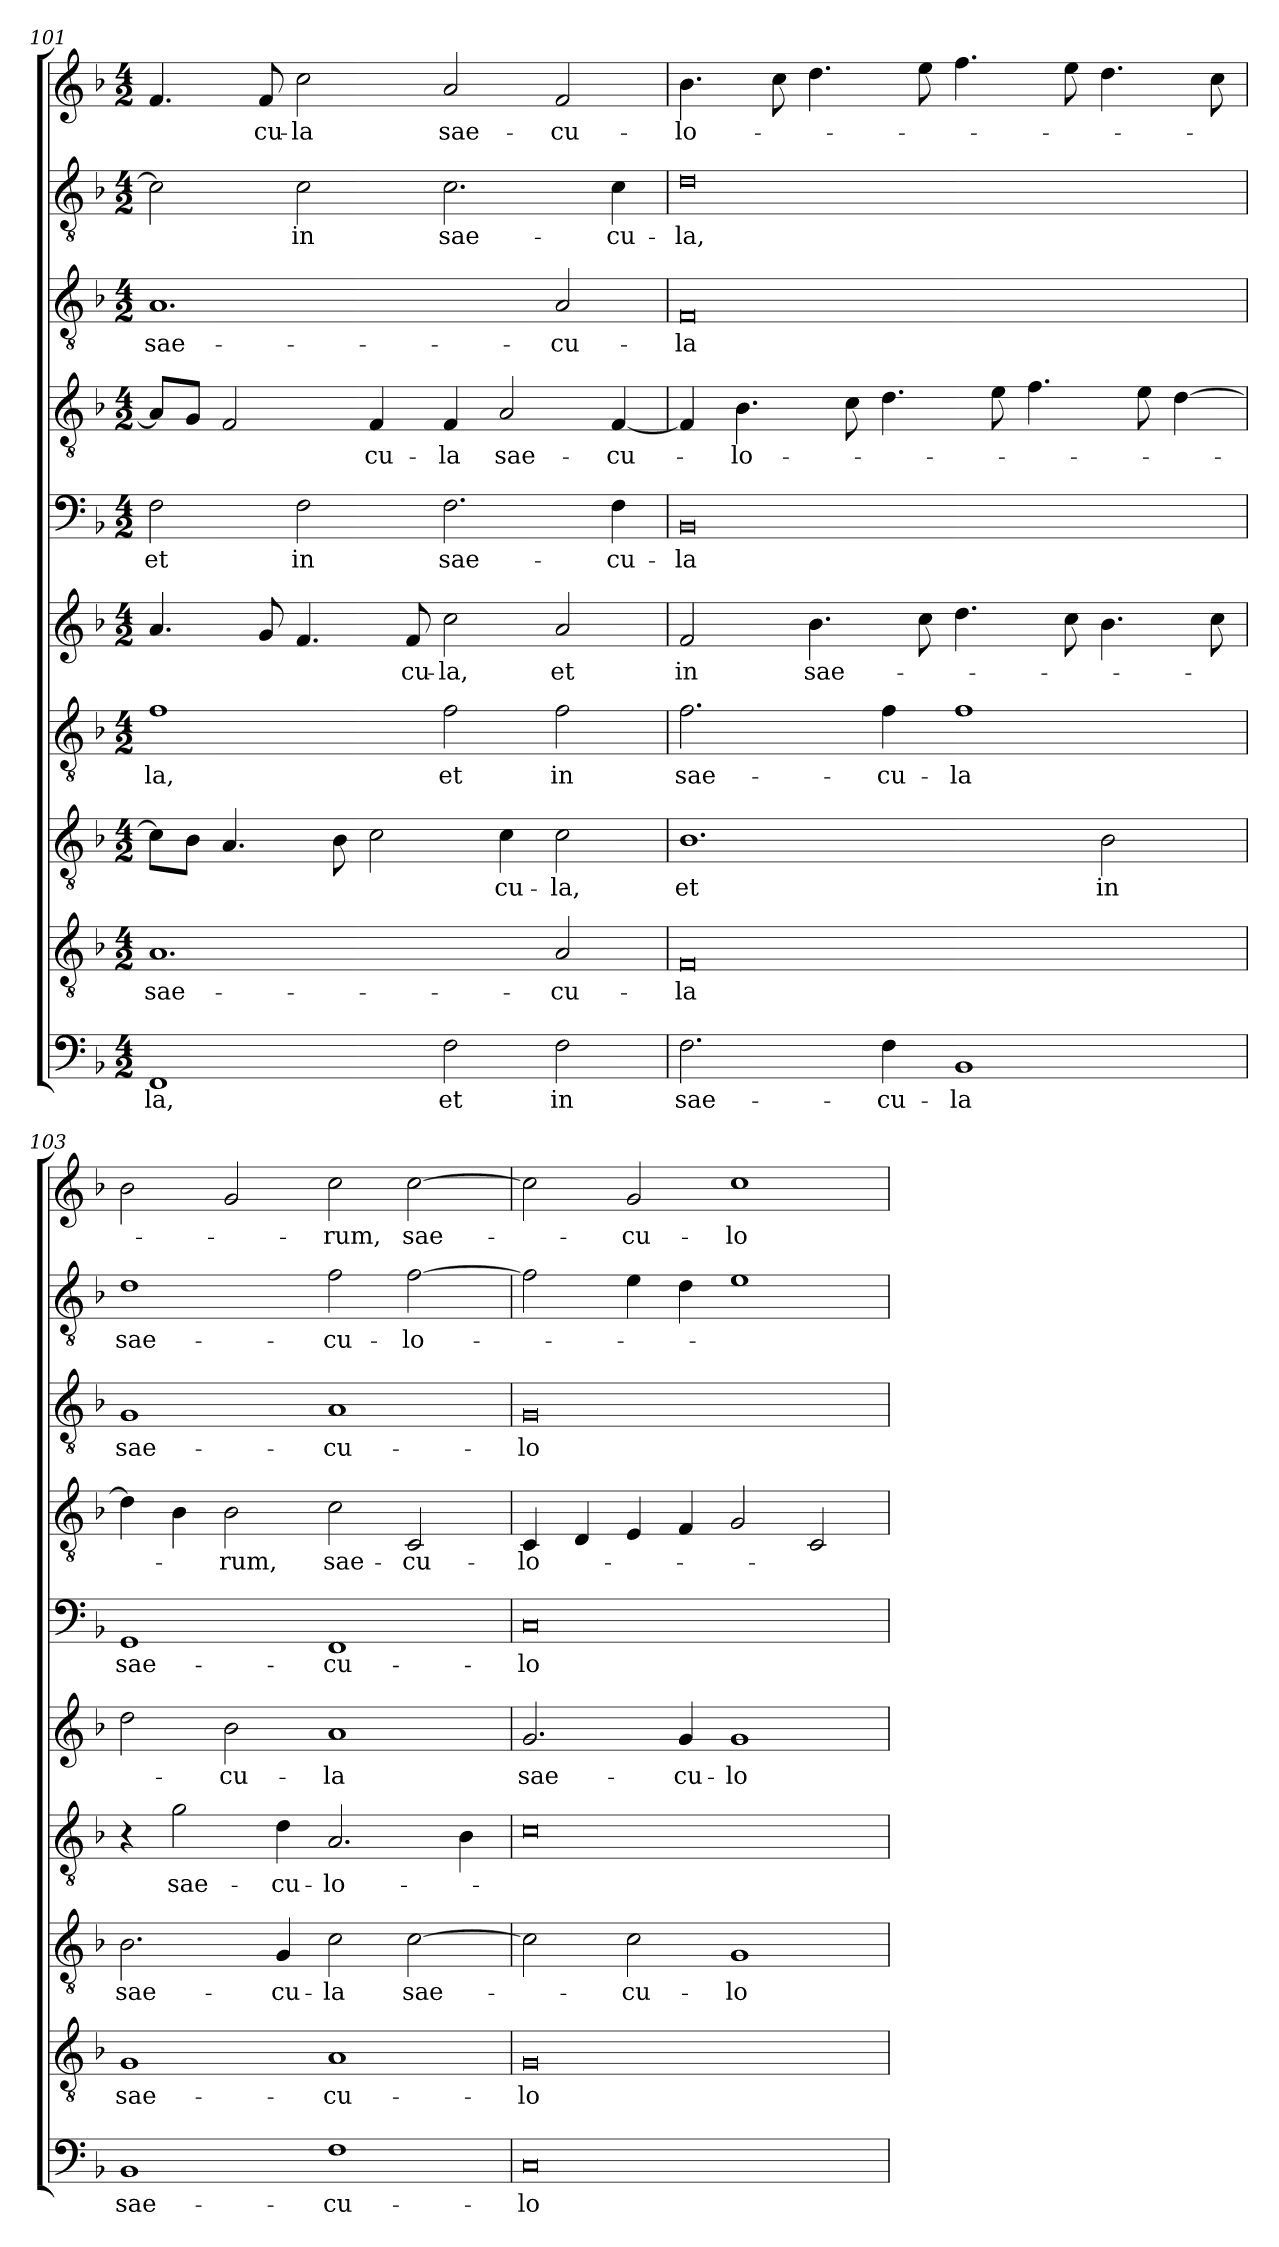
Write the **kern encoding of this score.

**kern	**text	**kern	**text	**kern	**text	**kern	**text	**kern	**text	**kern	**text	**kern	**text	**kern	**text	**kern	**text	**kern	**text
*part10	*part10	*part9	*part9	*part8	*part8	*part7	*part7	*part6	*part6	*part5	*part5	*part4	*part4	*part3	*part3	*part2	*part2	*part1	*part1
*staff10	*staff10	*staff9	*staff9	*staff8	*staff8	*staff7	*staff7	*staff6	*staff6	*staff5	*staff5	*staff4	*staff4	*staff3	*staff3	*staff2	*staff2	*staff1	*staff1
*clefF4	*	*clefGv2	*	*clefGv2	*	*clefGv2	*	*clefG2	*	*clefF4	*	*clefGv2	*	*clefGv2	*	*clefGv2	*	*clefG2	*
*k[b-]	*	*k[b-]	*	*k[b-]	*	*k[b-]	*	*k[b-]	*	*k[b-]	*	*k[b-]	*	*k[b-]	*	*k[b-]	*	*k[b-]	*
*F:	*	*F:	*	*F:	*	*F:	*	*F:	*	*F:	*	*F:	*	*F:	*	*F:	*	*F:	*
*M4/2	*	*M4/2	*	*M4/2	*	*M4/2	*	*M4/2	*	*M4/2	*	*M4/2	*	*M4/2	*	*M4/2	*	*M4/2	*
=101	=101	=101	=101	=101	=101	=101	=101	=101	=101	=101	=101	=101	=101	=101	=101	=101	=101	=101	=101
!	!LO:LY:b	!	!LO:LY:b	!	!	!	!LO:LY:b	!	!	!	!LO:LY:b	!	!	!	!LO:LY:b	!	!	!	!
1FF	-la,	1.A	sae-	8c\L]	.	1f	-la,	4.a/	.	2F\	et	8A/L]	.	1.A	sae-	2c\]	.	4.f/	.
.	.	.	.	8B-\J	.	.	.	.	.	.	.	8G/J	.	.	.	.	.	.	.
.	.	.	.	4.A/	.	.	.	.	.	.	.	2F/	.	.	.	.	.	.	.
!	!	!	!	!	!	!	!	!	!	!	!	!	!	!	!	!	!	!	!LO:LY:b
.	.	.	.	.	.	.	.	8g/	.	.	.	.	.	.	.	.	.	8f/	-cu-
!	!	!	!	!	!	!	!	!	!	!	!LO:LY:b	!	!	!	!	!	!LO:LY:b	!	!LO:LY:b
.	.	.	.	.	.	.	.	4.f/	.	2F\	in	.	.	.	.	2c\	in	2cc\	-la
.	.	.	.	8B-\	.	.	.	.	.	.	.	.	.	.	.	.	.	.	.
!	!	!	!	!	!	!	!	!	!	!	!	!	!LO:LY:b	!	!	!	!	!	!
.	.	.	.	2c\	.	.	.	.	.	.	.	4F/	-cu-	.	.	.	.	.	.
!	!	!	!	!	!	!	!	!	!LO:LY:b	!	!	!	!	!	!	!	!	!	!
.	.	.	.	.	.	.	.	8f/	-cu-	.	.	.	.	.	.	.	.	.	.
!	!LO:LY:b	!	!	!	!	!	!LO:LY:b	!	!LO:LY:b	!	!LO:LY:b	!	!LO:LY:b	!	!	!	!LO:LY:b	!	!LO:LY:b
2F\	et	.	.	.	.	2f\	et	2cc\	-la,	2.F\	sae-	4F/	-la	.	.	2.c\	sae-	2a/	sae-
!	!	!	!	!	!LO:LY:b	!	!	!	!	!	!	!	!LO:LY:b	!	!	!	!	!	!
.	.	.	.	4c\	-cu-	.	.	.	.	.	.	2A/	sae-	.	.	.	.	.	.
!	!LO:LY:b	!	!LO:LY:b	!	!LO:LY:b	!	!LO:LY:b	!	!LO:LY:b	!	!	!	!	!	!LO:LY:b	!	!	!	!LO:LY:b
2F\	in	2A/	-cu-	2c\	-la,	2f\	in	2a/	et	.	.	.	.	2A/	-cu-	.	.	2f/	-cu-
!	!	!	!	!	!	!	!	!	!	!	!LO:LY:b	!	!LO:LY:b	!	!	!	!LO:LY:b	!	!
.	.	.	.	.	.	.	.	.	.	4F\	-cu-	[4F/	-cu-	.	.	4c\	-cu-	.	.
=102	=102	=102	=102	=102	=102	=102	=102	=102	=102	=102	=102	=102	=102	=102	=102	=102	=102	=102	=102
!	!LO:LY:b	!	!LO:LY:b	!	!LO:LY:b	!	!LO:LY:b	!	!LO:LY:b	!	!LO:LY:b	!	!	!	!LO:LY:b	!	!LO:LY:b	!	!LO:LY:b
2.F\	sae-	0F	-la	1.B-	et	2.f\	sae-	2f/	in	0BB-	-la	4F/]	.	0F	-la	0d	-la,	4.b-\	-lo-
!	!	!	!	!	!	!	!	!	!	!	!	!	!LO:LY:b	!	!	!	!	!	!
.	.	.	.	.	.	.	.	.	.	.	.	4.B-\	-lo-	.	.	.	.	.	.
.	.	.	.	.	.	.	.	.	.	.	.	.	.	.	.	.	.	8cc\	.
!	!	!	!	!	!	!	!	!	!LO:LY:b	!	!	!	!	!	!	!	!	!	!
.	.	.	.	.	.	.	.	4.b-\	sae-	.	.	.	.	.	.	.	.	4.dd\	.
.	.	.	.	.	.	.	.	.	.	.	.	8c\	.	.	.	.	.	.	.
!	!LO:LY:b	!	!	!	!	!	!LO:LY:b	!	!	!	!	!	!	!	!	!	!	!	!
4F\	-cu-	.	.	.	.	4f\	-cu-	.	.	.	.	4.d\	.	.	.	.	.	.	.
.	.	.	.	.	.	.	.	8cc\	.	.	.	.	.	.	.	.	.	8ee\	.
!	!LO:LY:b	!	!	!	!	!	!LO:LY:b	!	!	!	!	!	!	!	!	!	!	!	!
1BB-	-la	.	.	.	.	1f	-la	4.dd\	.	.	.	.	.	.	.	.	.	4.ff\	.
.	.	.	.	.	.	.	.	.	.	.	.	8e\	.	.	.	.	.	.	.
.	.	.	.	.	.	.	.	.	.	.	.	4.f\	.	.	.	.	.	.	.
.	.	.	.	.	.	.	.	8cc\	.	.	.	.	.	.	.	.	.	8ee\	.
!	!	!	!	!	!LO:LY:b	!	!	!	!	!	!	!	!	!	!	!	!	!	!
.	.	.	.	2B-\	in	.	.	4.b-\	.	.	.	.	.	.	.	.	.	4.dd\	.
.	.	.	.	.	.	.	.	.	.	.	.	8e\	.	.	.	.	.	.	.
.	.	.	.	.	.	.	.	.	.	.	.	[4d\	.	.	.	.	.	.	.
.	.	.	.	.	.	.	.	8cc\	.	.	.	.	.	.	.	.	.	8cc\	.
!!LO:LB:g=z
=103	=103	=103	=103	=103	=103	=103	=103	=103	=103	=103	=103	=103	=103	=103	=103	=103	=103	=103	=103
!	!LO:LY:b	!	!LO:LY:b	!	!LO:LY:b	!	!	!	!	!	!LO:LY:b	!	!	!	!LO:LY:b	!	!LO:LY:b	!	!
1BB-	sae-	1G	sae-	2.B-\	sae-	4r	.	2dd\	.	1GG	sae-	4d\]	.	1G	sae-	1d	sae-	2b-\	.
!	!	!	!	!	!	!	!LO:LY:b	!	!	!	!	!	!	!	!	!	!	!	!
.	.	.	.	.	.	2g\	sae-	.	.	.	.	4B-\	.	.	.	.	.	.	.
!	!	!	!	!	!	!	!	!	!LO:LY:b	!	!	!	!LO:LY:b	!	!	!	!	!	!
.	.	.	.	.	.	.	.	2b-\	-cu-	.	.	2B-\	-rum,	.	.	.	.	2g/	.
!	!	!	!	!	!LO:LY:b	!	!LO:LY:b	!	!	!	!	!	!	!	!	!	!	!	!
.	.	.	.	4G/	-cu-	4d\	-cu-	.	.	.	.	.	.	.	.	.	.	.	.
!	!LO:LY:b	!	!LO:LY:b	!	!LO:LY:b	!	!LO:LY:b	!	!LO:LY:b	!	!LO:LY:b	!	!LO:LY:b	!	!LO:LY:b	!	!LO:LY:b	!	!LO:LY:b
1F	-cu-	1A	-cu-	2c\	-la	2.A/	-lo-	1a	-la	1FF	-cu-	2c\	sae-	1A	-cu-	2f\	-cu-	2cc\	-rum,
!	!	!	!	!	!LO:LY:b	!	!	!	!	!	!	!	!LO:LY:b	!	!	!	!LO:LY:b	!	!LO:LY:b
.	.	.	.	[2c\	sae-	.	.	.	.	.	.	2C/	-cu-	.	.	[2f\	-lo-	[2cc\	sae-
.	.	.	.	.	.	4B-\	.	.	.	.	.	.	.	.	.	.	.	.	.
=104	=104	=104	=104	=104	=104	=104	=104	=104	=104	=104	=104	=104	=104	=104	=104	=104	=104	=104	=104
!	!LO:LY:b	!	!LO:LY:b	!	!	!	!	!	!LO:LY:b	!	!LO:LY:b	!	!LO:LY:b	!	!LO:LY:b	!	!	!	!
0C	-lo-	0G	-lo-	2c\]	.	0c	.	2.g/	sae-	0C	-lo-	4C/	-lo-	0G	-lo-	2f\]	.	2cc\]	.
.	.	.	.	.	.	.	.	.	.	.	.	4D/	.	.	.	.	.	.	.
!	!	!	!	!	!LO:LY:b	!	!	!	!	!	!	!	!	!	!	!	!	!	!LO:LY:b
.	.	.	.	2c\	-cu-	.	.	.	.	.	.	4E/	.	.	.	4e\	.	2g/	-cu-
!	!	!	!	!	!	!	!	!	!LO:LY:b	!	!	!	!	!	!	!	!	!	!
.	.	.	.	.	.	.	.	4g/	-cu-	.	.	4F/	.	.	.	4d\	.	.	.
!	!	!	!	!	!LO:LY:b	!	!	!	!LO:LY:b	!	!	!	!	!	!	!	!	!	!LO:LY:b
.	.	.	.	1G	-lo-	.	.	1g	-lo-	.	.	2G/	.	.	.	1e	.	1cc	-lo-
.	.	.	.	.	.	.	.	.	.	.	.	2C/	.	.	.	.	.	.	.
=	=	=	=	=	=	=	=	=	=	=	=	=	=	=	=	=	=	=	=
*-	*-	*-	*-	*-	*-	*-	*-	*-	*-	*-	*-	*-	*-	*-	*-	*-	*-	*-	*-
